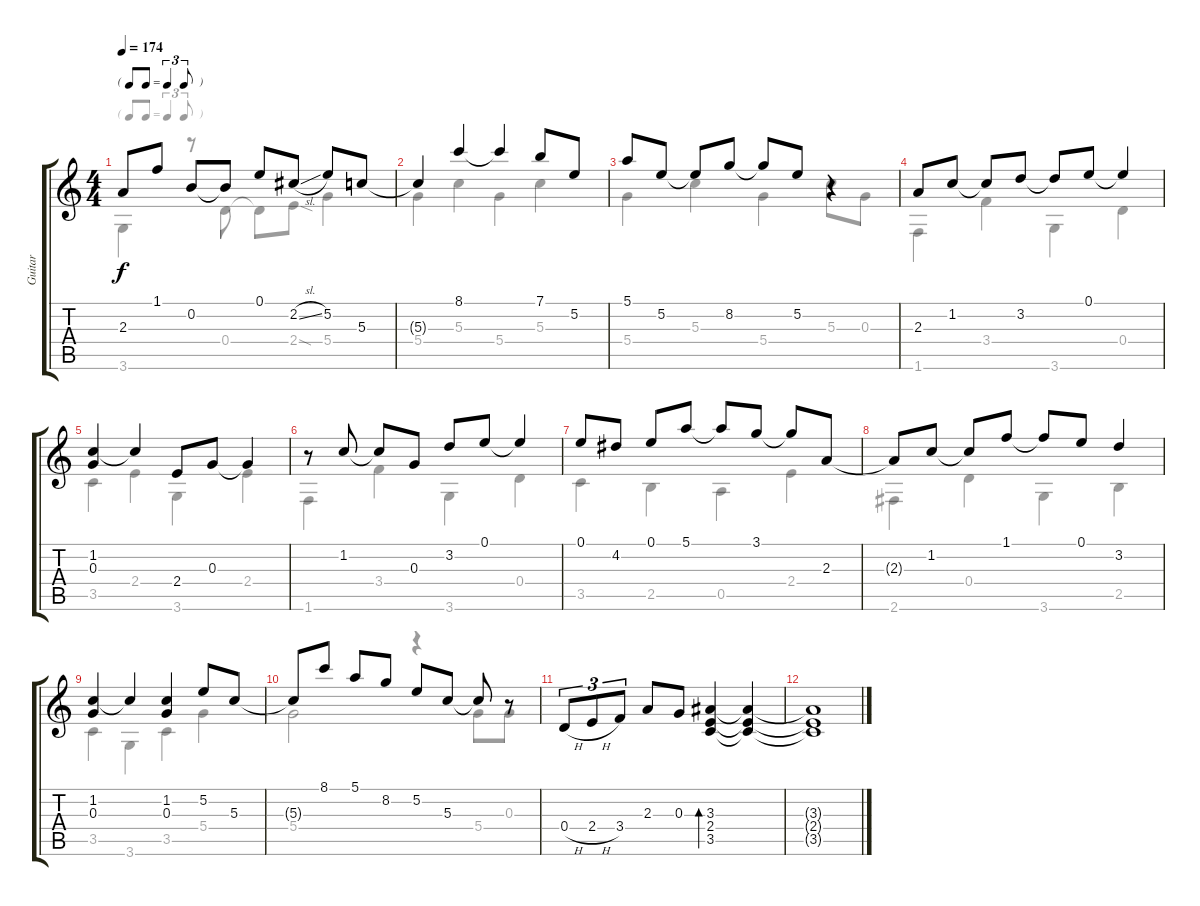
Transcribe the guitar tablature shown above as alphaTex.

\track ("Guitar" "Guitar") {instrument acousticguitarnylon}
\staff {score tabs}
\tuning (E4 B3 G3 D3 A2 E2) {hide}
\voice
\ts (4 4)
\tf triplet8th
\tempo 174
\clef g2
\ks c
2.3{t}.8{dy f} 1.1.8 0.2.8 0.2{t}.8 0.1.8 2.2{sl}.8 5.2.8 5.3.8 |
5.3{t}.4 8.1.4 8.1{t}.4 7.1.8 5.2.8 |
5.1.8 5.2.8 5.2{t}.8 8.2.8 8.2{t}.8 5.2.8 r.4 |
2.3.8 1.2.8 1.2{t}.8 3.2.8 3.2{t}.8 0.1.8 0.1{t}.4 |
(1.2 0.3).4 1.2{t}.4 2.4.8 0.3.8 0.3{t}.4 |
r.8 1.2.8 1.2{t}.8 0.3.8 3.2.8 0.1.8 0.1{t}.4 |
0.1.8 4.2.8 0.1.8 5.1.8 5.1{t}.8 3.1.8 3.1{t}.8 2.3.8 |
2.3{t}.8 1.2.8 1.2{t}.8 1.1.8 1.1{t}.8 0.1.8 3.2.4 |
(1.2 0.3).4 1.2{t}.4 (1.2 0.3).4 5.2.8 5.3.8 |
5.3{t}.8 8.1.8 5.1.8 8.2.8 5.2.8 5.3.8 5.3{t}.8 r.8 |
0.4{h}.8{tu (3 2)} 2.4{h}.8{tu (3 2)} 3.4.8{tu (3 2)} 2.3.8 0.3.8 (3.3 2.4 3.5).4{bd 30} (3.3{t} 2.4{t} 3.5{t}).4 |
(3.3{t} 2.4{t} 3.5{t}).1
\voice
\clef g2
\ottava regular
\simile none
\ks c
3.6.4{dy f} r.8 0.4.8 0.4{t}.8 2.4{sod}.8 5.4.4 |
5.4.4 5.3.4 5.4.4 5.3.4 |
5.4.4 5.3.4 5.4.4 5.3.8 0.3.8 |
1.6.4 3.4.4 3.6.4 0.4.4 |
3.5.4 2.4.4 3.6.4 2.4.4 |
1.6.4 3.4.4 3.6.4 0.4.4 |
3.5.4 2.5.4 0.5.4 2.4.4 |
2.6.4 0.4.4 3.6.4 2.5.4 |
3.5.4 3.6.4 3.5.4 5.4.4 |
5.4.2 r.4 5.4.8 0.3.8 |
|
